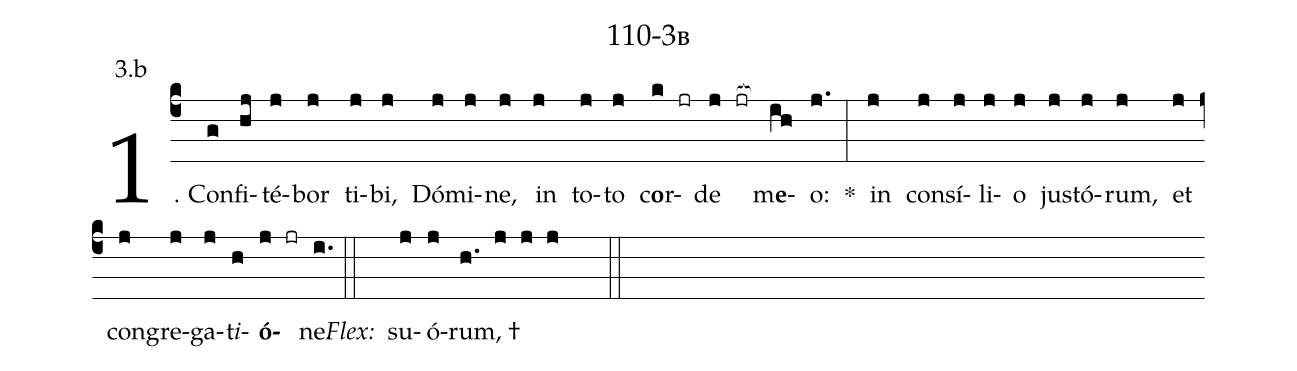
name: 110-3b;
annotation: 3.b;
%%
(c4)1. Con(g)fi(hj)té(j)bor(j) ti(j)bi,(j) Dó(j)mi(j)ne,(j) in(j) to(j)to(j) c<b>o</b>r(k jr)de(j jr[ocb:1{]) m<b>e</b>(ih[ocb:0}])o:(j.) *(:) in(j) con(j)sí(j)li(j)o(j) jus(j)tó(j)rum,(j) et(j) con(j)gre(j)ga(j)t<i>i</i>(h)<b>ó</b>(j jr)ne.(i.) (::)
<i>Flex:</i>()  su(j)ó(j)rum, †(h. j j j  ::)
